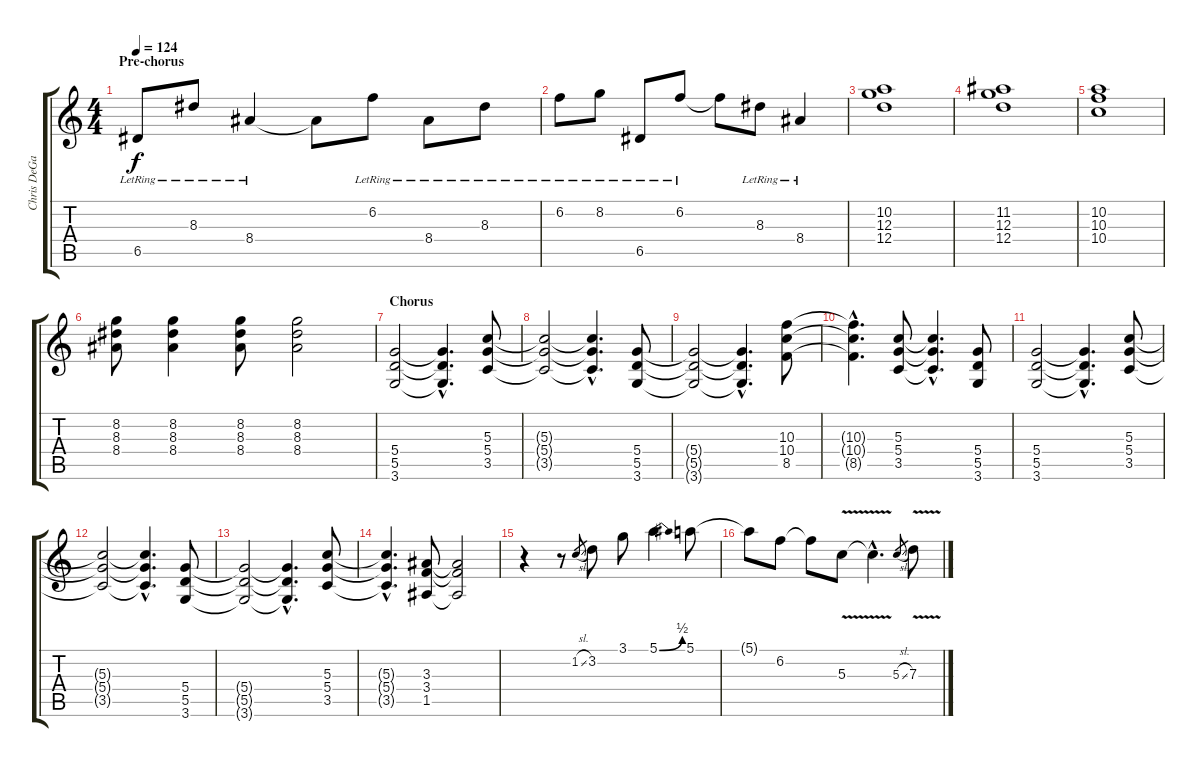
\track ("Chris DeGarmo (Standard Tuning)" "Chris DeGa") {instrument distortionguitar}
\staff {score tabs}
\tuning (E4 B3 G3 D3 A2 E2) {hide}
\ts (4 4)
\section ("" "Pre-chorus")
\tempo 124
\clef g2
\ks c
6.5{lr}.8{dy f} 8.3{lr}.8 8.4{lr}.4 8.4{t}.8 6.2{lr}.8 8.4{lr}.8 8.3{lr}.8 |
6.2{lr}.8 8.2{lr}.8 6.5{lr}.8 6.2{lr}.8 6.2{t}.8 8.3{lr}.8 8.4{lr}.4 |
(10.2 12.3 12.4).1 |
(11.2 12.3 12.4).1 |
(10.2 10.3 10.4).1 |
(8.2 8.3 8.4).8 (8.2 8.3 8.4).4 (8.2 8.3 8.4).8 (8.2 8.3 8.4).2 |
\section ("" "Chorus")
(5.4 5.5 3.6).2 (5.4{hac t} 5.5{hac t} 3.6{hac t}).4{d} (5.3 5.4 3.5).8 |
(5.3{t} 5.4{t} 3.5{t}).2 (5.3{hac t} 5.4{hac t} 3.5{hac t}).4{d} (5.4 5.5 3.6).8 |
(5.4{t} 5.5{t} 3.6{t}).2 (5.4{hac t} 5.5{hac t} 3.6{hac t}).4{d} (10.3 10.4 8.5).8 |
(10.3{hac t} 10.4{hac t} 8.5{hac t}).4{d} (5.3 5.4 3.5).8 (5.3{hac t} 5.4{hac t} 3.5{hac t}).4{d} (5.4 5.5 3.6).8 |
(5.4 5.5 3.6).2 (5.4{hac t} 5.5{hac t} 3.6{hac t}).4{d} (5.3 5.4 3.5).8 |
(5.3{t} 5.4{t} 3.5{t}).2 (5.3{hac t} 5.4{hac t} 3.5{hac t}).4{d} (5.4 5.5 3.6).8 |
(5.4{t} 5.5{t} 3.6{t}).2 (5.4{hac t} 5.5{hac t} 3.6{hac t}).4{d} (5.3 5.4 3.5).8 |
(5.3{hac t} 5.4{hac t} 3.5{hac t}).4{d} (3.3 3.4 1.5).8 (3.3{t} 3.4{t} 1.5{t}).2 |
r.4 r.8 1.2{sl}.8{gr} 3.2.8{volume 16} 3.1.8 5.1{be (bend 0 0 60 2)}.4 5.1.8 |
5.1{t}.8 6.2.8 6.2{t}.8 5.3{v}.8 5.3{v hac t}.4{d} 5.3{sl}.8{gr} 7.3{v}.8
